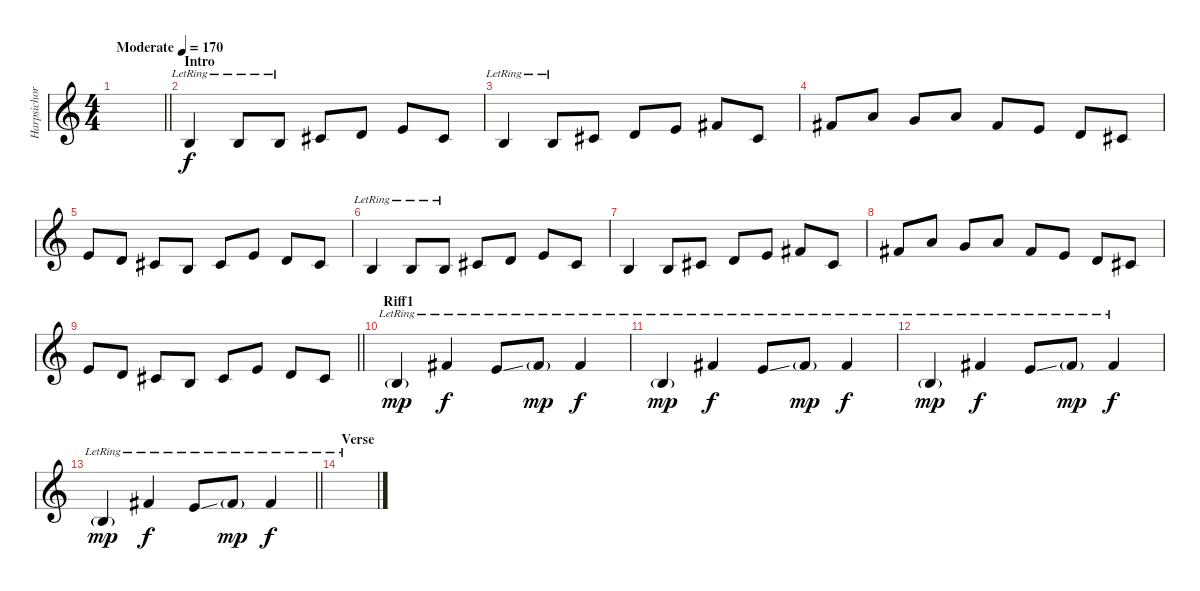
\track ("Harpsichord" "Harpsichor") {instrument harpsichord}
\staff {score}
\tuning (E4 B3 G3 D3 A2 E2) {hide}
\ts (4 4)
\tempo (170 "Moderate")
\clef g2
\barLineRight lightlight
\ks c
|
\section ("" "Intro")
0.2{lr}.4 0.2{lr}.8 0.2{lr}.8 2.2.8 3.2.8 5.2.8 2.2.8 |
0.2{lr}.4 0.2{lr}.8 2.2.8 3.2.8 5.2.8 2.1.8 2.2.8 |
7.2.8 5.1.8 8.2.8 5.1.8 7.2.8 5.2.8 7.3.8 6.3.8 |
5.2.8 7.3.8 6.3.8 4.3.8 6.3.8 5.2.8 7.3.8 6.3.8 |
0.2{lr}.4 0.2{lr}.8 0.2{lr}.8 2.2.8 3.2.8 5.2.8 2.2.8 |
0.2.4 0.2.8 2.2.8 3.2.8 5.2.8 2.1.8 2.2.8 |
7.2.8 5.1.8 8.2.8 5.1.8 7.2.8 5.2.8 7.3.8 6.3.8 |
\barLineRight lightlight
5.2.8 7.3.8 6.3.8 4.3.8 6.3.8 5.2.8 7.3.8 6.3.8 |
\section ("" "Riff1")
0.2{g lr}.4{dy mp} 2.1{lr}.4{dy f} 5.2{ss lr}.8 7.2{g lr}.8{dy mp} 7.2{lr}.4{dy f} |
0.2{g lr}.4{dy mp} 2.1{lr}.4{dy f} 5.2{ss lr}.8 7.2{g lr}.8{dy mp} 7.2{lr}.4{dy f} |
0.2{g lr}.4{dy mp} 2.1{lr}.4{dy f} 5.2{ss lr}.8 7.2{g lr}.8{dy mp} 7.2{lr}.4{dy f} |
\barLineRight lightlight
0.2{g lr}.4{dy mp} 2.1{lr}.4{dy f} 5.2{ss lr}.8 7.2{g lr}.8{dy mp} 7.2{lr}.4{dy f} |
\section ("" "Verse")
